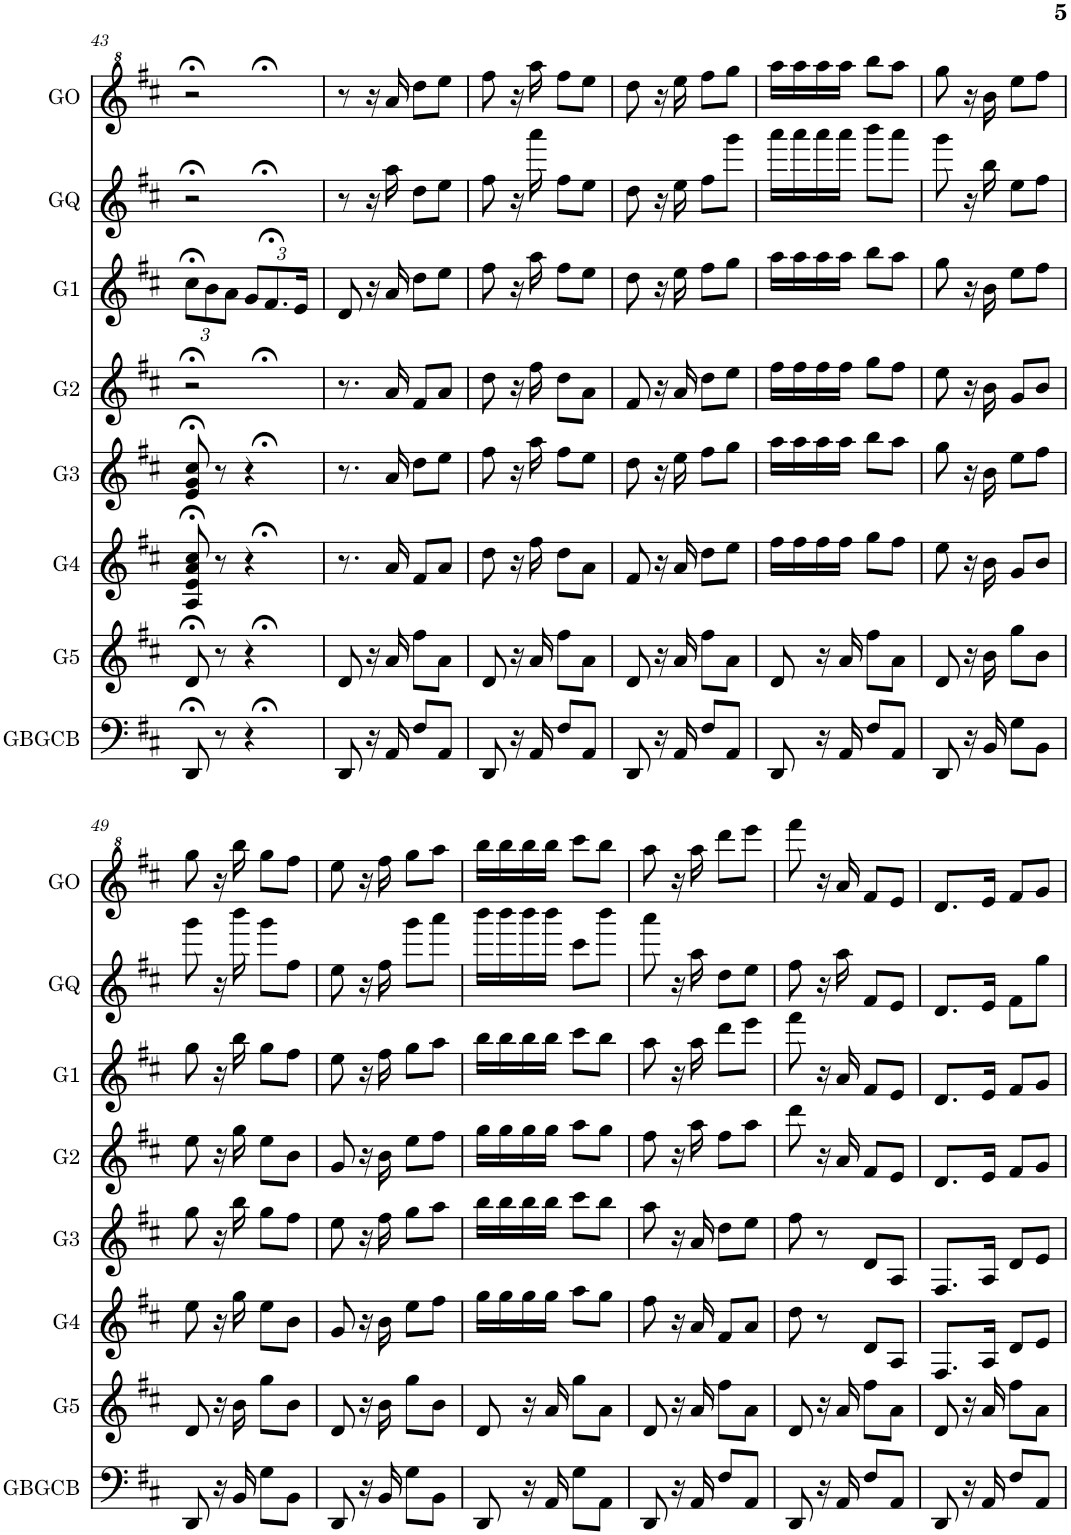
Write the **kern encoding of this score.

**kern	**kern	**kern	**kern	**kern	**kern	**kern	**kern
*part8	*part7	*part6	*part5	*part4	*part3	*part2	*part1
*staff8	*staff7	*staff6	*staff5	*staff4	*staff3	*staff2	*staff1
*I"GB-GCB	*I"G5	*I"G4	*I"G3	*I"G2	*I"G1	*I"GQ	*I"GO
*I'GBGCB	*I'G5	*I'G4	*I'G3	*I'G2	*I'G1	*I'GQ	*I'GO
!!LO:PB:g=z
*clefF4	*clefG2	*clefG2	*clefG2	*clefG2	*clefG2	*clefG2	*clefG^2
*Trd7c12	*Trd7c12	*Trd7c12	*Trd7c12	*Trd7c12	*Trd7c12	*Trd3c5	*Trd7c12
*k[f#c#]	*k[f#c#]	*k[f#c#]	*k[f#c#]	*k[f#c#]	*k[f#c#]	*k[f#c#]	*k[f#c#]
*M2/4	*M2/4	*M2/4	*M2/4	*M2/4	*M2/4	*M2/4	*M2/4
*	*	*	*	*	*Xbrackettup	*	*
=43	=43	=43	=43	=43	=43	=43	=43
8DD;</	8d;</	8A/;< 8e/;< 8a/;< 8cc#/;<	8e/;< 8g/;< 8cc#/;<	2r;<	12cc#;<\L	2r;<	2r;<
.	.	.	.	.	12b\	.	.
8r	8r	8r	8r	.	.	.	.
.	.	.	.	.	12a\J	.	.
4r	4r	4r	4r	.	12g/L	.	.
.	.	.	.	.	12.f#;</	.	.
.	.	.	.	.	24e/Jk	.	.
=44	=44	=44	=44	=44	=44	=44	=44
8DD/	8d/	8.r	8.r	8.r	8d/	8r	8r
16r	16r	.	.	.	16r	16r	16r
16AA/	16a/	16a/	16a/	16a/	16a/	16aa\	16aa/
8F#/L	8ff#\L	8f#/L	8dd\L	8f#/L	8dd\L	8dd\L	8ddd\L
8AA/J	8a\J	8a/J	8ee\J	8a/J	8ee\J	8ee\J	8eee\J
=45	=45	=45	=45	=45	=45	=45	=45
8DD/	8d/	8dd\	8ff#\	8dd\	8ff#\	8ff#\	8fff#\
16r	16r	16r	16r	16r	16r	16r	16r
16AA/	16a/	16ff#\	16aa\	16ff#\	16aa\	16aaa\	16aaa\
8F#/L	8ff#\L	8dd\L	8ff#\L	8dd\L	8ff#\L	8ff#\L	8fff#\L
8AA/J	8a\J	8a\J	8ee\J	8a\J	8ee\J	8ee\J	8eee\J
=46	=46	=46	=46	=46	=46	=46	=46
8DD/	8d/	8f#/	8dd\	8f#/	8dd\	8dd\	8ddd\
16r	16r	16r	16r	16r	16r	16r	16r
16AA/	16a/	16a/	16ee\	16a/	16ee\	16ee\	16eee\
8F#/L	8ff#\L	8dd\L	8ff#\L	8dd\L	8ff#\L	8ff#\L	8fff#\L
8AA/J	8a\J	8ee\J	8gg\J	8ee\J	8gg\J	8ggg\J	8ggg\J
=47	=47	=47	=47	=47	=47	=47	=47
8DD/	8d/	16ff#\LL	16aa\LL	16ff#\LL	16aa\LL	16aaa\LL	16aaa\LL
.	.	16ff#\	16aa\	16ff#\	16aa\	16aaa\	16aaa\
16r	16r	16ff#\	16aa\	16ff#\	16aa\	16aaa\	16aaa\
16AA/	16a/	16ff#\JJ	16aa\JJ	16ff#\JJ	16aa\JJ	16aaa\JJ	16aaa\JJ
8F#/L	8ff#\L	8gg\L	8bb\L	8gg\L	8bb\L	8bbb\L	8bbb\L
8AA/J	8a\J	8ff#\J	8aa\J	8ff#\J	8aa\J	8aaa\J	8aaa\J
=48	=48	=48	=48	=48	=48	=48	=48
8DD/	8d/	8ee\	8gg\	8ee\	8gg\	8ggg\	8ggg\
16r	16r	16r	16r	16r	16r	16r	16r
16BB/	16b\	16b\	16b\	16b\	16b\	16bb\	16bb\
8G\L	8gg\L	8g/L	8ee\L	8g/L	8ee\L	8ee\L	8eee\L
8BB\J	8b\J	8b/J	8ff#\J	8b/J	8ff#\J	8ff#\J	8fff#\J
!!LO:LB:g=z
=49	=49	=49	=49	=49	=49	=49	=49
8DD/	8d/	8ee\	8gg\	8ee\	8gg\	8ggg\	8ggg\
16r	16r	16r	16r	16r	16r	16r	16r
16BB/	16b\	16gg\	16bb\	16gg\	16bb\	16bbb\	16bbb\
8G\L	8gg\L	8ee\L	8gg\L	8ee\L	8gg\L	8ggg\L	8ggg\L
8BB\J	8b\J	8b\J	8ff#\J	8b\J	8ff#\J	8ff#\J	8fff#\J
=50	=50	=50	=50	=50	=50	=50	=50
8DD/	8d/	8g/	8ee\	8g/	8ee\	8ee\	8eee\
16r	16r	16r	16r	16r	16r	16r	16r
16BB/	16b\	16b\	16ff#\	16b\	16ff#\	16ff#\	16fff#\
8G\L	8gg\L	8ee\L	8gg\L	8ee\L	8gg\L	8ggg\L	8ggg\L
8BB\J	8b\J	8ff#\J	8aa\J	8ff#\J	8aa\J	8aaa\J	8aaa\J
=51	=51	=51	=51	=51	=51	=51	=51
8DD/	8d/	16gg\LL	16bb\LL	16gg\LL	16bb\LL	16bbb\LL	16bbb\LL
.	.	16gg\	16bb\	16gg\	16bb\	16bbb\	16bbb\
16r	16r	16gg\	16bb\	16gg\	16bb\	16bbb\	16bbb\
16AA/	16a/	16gg\JJ	16bb\JJ	16gg\JJ	16bb\JJ	16bbb\JJ	16bbb\JJ
8G\L	8gg\L	8aa\L	8ccc#\L	8aa\L	8ccc#\L	8ccc#\L	8cccc#\L
8AA\J	8a\J	8gg\J	8bb\J	8gg\J	8bb\J	8bbb\J	8bbb\J
=52	=52	=52	=52	=52	=52	=52	=52
8DD/	8d/	8ff#\	8aa\	8ff#\	8aa\	8aaa\	8aaa\
16r	16r	16r	16r	16r	16r	16r	16r
16AA/	16a/	16a/	16a/	16aa\	16aa\	16aa\	16aaa\
8F#/L	8ff#\L	8f#/L	8dd\L	8ff#\L	8ddd\L	8dd\L	8dddd\L
8AA/J	8a\J	8a/J	8ee\J	8aa\J	8eee\J	8ee\J	8eeee\J
=53	=53	=53	=53	=53	=53	=53	=53
8DD/	8d/	8dd\	8ff#\	8ddd\	8fff#\	8ff#\	8ffff#\
16r	16r	8r	8r	16r	16r	16r	16r
16AA/	16a/	.	.	16a/	16a/	16aa\	16aa/
8F#/L	8ff#\L	8d/L	8d/L	8f#/L	8f#/L	8f#/L	8ff#/L
8AA/J	8a\J	8A/J	8A/J	8e/J	8e/J	8e/J	8ee/J
=54	=54	=54	=54	=54	=54	=54	=54
8DD/	8d/	8.F#/L	8.F#/L	8.d/L	8.d/L	8.d/L	8.dd/L
16r	16r	.	.	.	.	.	.
16AA/	16a/	16A/Jk	16A/Jk	16e/Jk	16e/Jk	16e/Jk	16ee/Jk
8F#/L	8ff#\L	8d/L	8d/L	8f#/L	8f#/L	8f#\L	8ff#/L
8AA/J	8a\J	8e/J	8e/J	8g/J	8g/J	8gg\J	8gg/J
=	=	=	=	=	=	=	=
*-	*-	*-	*-	*-	*-	*-	*-
